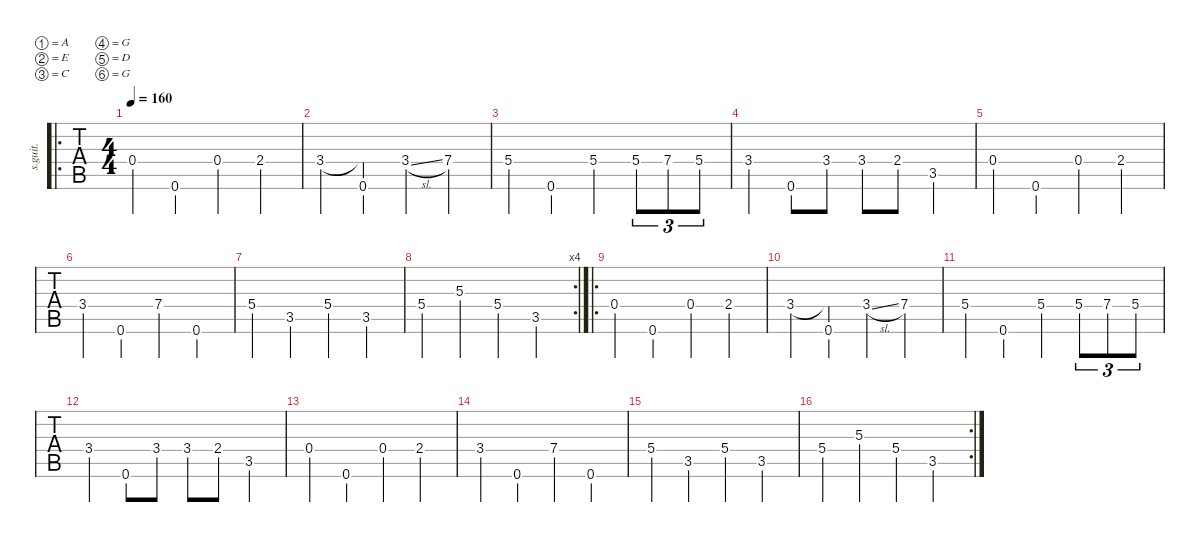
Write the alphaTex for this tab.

\defaultSystemsLayout 4
\hideDynamics
\bracketExtendMode nobrackets
\otherSystemsTrackNameOrientation horizontal
\track ("Steel Guitar" "s.guit.") {instrument acousticguitarsteel}
\staff {tabs}
\tuning (A3 E3 C3 G2 D2 G1)
\ro
\ts (4 4)
\tempo 160
\clef g2
\ks c
0.4.4{dy mf instrument acousticguitarsteel beam Up} 0.6.4{beam Up} 0.4.4{beam Up} 2.4.4{beam Up} |
3.4{acc #}.4{beam Up} (0.6 3.4{t acc #}).4{beam Up} 3.4{sl acc #}.4{beam Up} 7.4.4{beam Up} |
5.4.4{beam Up} 0.6.4{beam Up} 5.4.4{beam Up} 5.4.8{tu (3 2) beam Up} 7.4.8{tu (3 2) beam Up} 5.4.8{tu (3 2) beam Up} |
3.4{acc #}.4{beam Up} 0.6.8{beam Up} 3.4{acc #}.8{beam Up} 3.4{acc #}.8{beam Up} 2.4.8{beam Up} 3.5.4{beam Up} |
0.4.4{beam Up} 0.6.4{beam Up} 0.4.4{beam Up} 2.4.4{beam Up} |
3.4{acc #}.4{beam Up} 0.6.4{beam Up} 7.4.4{beam Up} 0.6.4{beam Up} |
5.4.4{beam Up} 3.5.4{beam Up} 5.4.4{beam Up} 3.5.4{beam Up} |
\rc 4
5.4.4{beam Up} 5.3.4{beam Up} 5.4.4{beam Up} 3.5.4{beam Up} |
\ro
0.4.4{beam Up} 0.6.4{beam Up} 0.4.4{beam Up} 2.4.4{beam Up} |
3.4{acc #}.4{beam Up} (0.6 3.4{t acc #}).4{beam Up} 3.4{sl acc #}.4{beam Up} 7.4.4{beam Up} |
5.4.4{beam Up} 0.6.4{beam Up} 5.4.4{beam Up} 5.4.8{tu (3 2) beam Up} 7.4.8{tu (3 2) beam Up} 5.4.8{tu (3 2) beam Up} |
3.4{acc #}.4{beam Up} 0.6.8{beam Up} 3.4{acc #}.8{beam Up} 3.4{acc #}.8{beam Up} 2.4.8{beam Up} 3.5.4{beam Up} |
0.4.4{beam Up} 0.6.4{beam Up} 0.4.4{beam Up} 2.4.4{beam Up} |
3.4{acc #}.4{beam Up} 0.6.4{beam Up} 7.4.4{beam Up} 0.6.4{beam Up} |
5.4.4{beam Up} 3.5.4{beam Up} 5.4.4{beam Up} 3.5.4{beam Up} |
\rc 2
5.4.4{beam Up} 5.3.4{beam Up} 5.4.4{beam Up} 3.5.4{beam Up}
